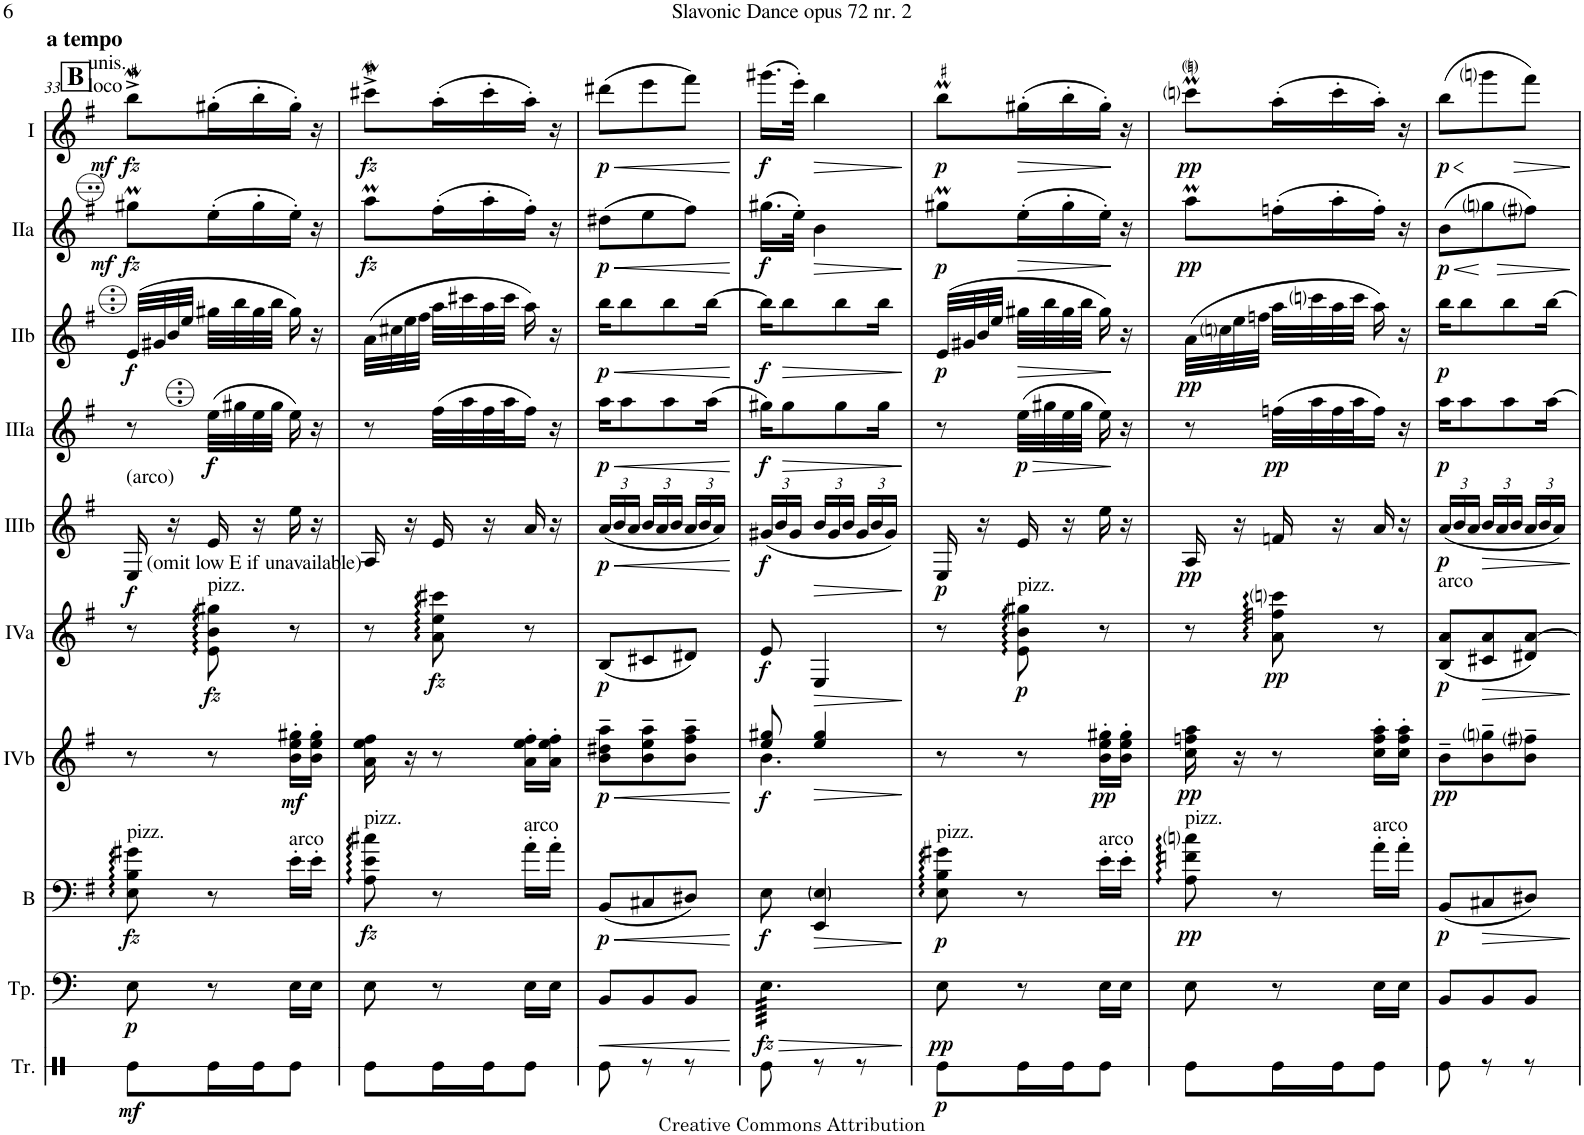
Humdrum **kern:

**kern	**dynam	**kern	**dynam	**kern	**dynam	**kern	**dynam	**kern	**dynam	**kern	**dynam	**kern	**dynam	**kern	**dynam	**kern	**dynam	**kern	**dynam
*part10	*part10	*part9	*part9	*part8	*part8	*part7	*part7	*part6	*part6	*part5	*part5	*part4	*part4	*part3	*part3	*part2	*part2	*part1	*part1
*staff10	*staff10	*staff9	*staff9	*staff8	*staff8	*staff7	*staff7	*staff6	*staff6	*staff5	*staff5	*staff4	*staff4	*staff3	*staff3	*staff2	*staff2	*staff1	*staff1
*I"Triangle	*	*I"Timpani	*	*I"Bass	*	*I"Acc. 4b	*	*I"Acc. 4a	*	*I"Acc. 3b	*	*I"Acc. 3a	*	*I"Acc. 2b	*	*I"Acc. 2a	*	*I"Acc. 1	*
*I'Tr.	*	*I'Tp.	*	*I'B	*	*	*	*	*	*	*	*	*	*	*	*	*	*	*
!!LO:PB:g=z
*clefX	*	*clefF4	*	*clefF4	*	*clefG2	*	*clefG2	*	*clefG2	*	*clefG2	*	*clefG2	*	*clefG2	*	*clefG2	*
*	*	*	*	*Trd7c12	*	*Trd7c12	*	*Trd7c12	*	*Trd7c12	*	*Trd7c12	*	*	*	*	*	*	*
*k[]	*	*k[f#]	*	*k[f#]	*	*k[f#]	*	*k[f#]	*	*k[f#]	*	*k[f#]	*	*k[f#]	*	*k[f#]	*	*k[f#]	*
*M3/8	*	*M3/8	*	*M3/8	*	*M3/8	*	*M3/8	*	*M3/8	*	*M3/8	*	*M3/8	*	*M3/8	*	*M3/8	*
!!LO:REH:place=s1:a:B:cj:fs=14:t=B
=33	=33	=33	=33	=33	=33	=33	=33	=33	=33	=33	=33	=33	=33	=33	=33	=33	=33	=33	=33
!	!	!	!	!	!	!	!	!	!	!	!	!	!	!	!	!	!	!LO:TX:a:B:t=a tempo	!
!	!	!	!	!	!	!	!	!	!	!	!	!	!	!	!	!	!	!LO:TX:a:t=♯	!
!	!	!	!	!	!	!	!	!	!	!	!	!	!	!	!	!	!	!LO:TX:a:t=unis.	!
!	!	!	!	!	!	!	!	!	!	!	!	!	!	!	!	!	!	!LO:TX:a:t=loco	!
!	!	!	!	!	!	!	!	!	!	!LO:TX:b:t=(omit low E if unavailable)	!	!	!	!	!	!	!	!	!
!	!	!	!	!	!	!	!	!	!	!LO:TX:a:t=(arco)	!	!	!	!	!	!	!	!	!
!	!	!	!	!LO:TX:a:t=pizz.	!	!	!	!	!	!	!	!	!	!	!	!	!	!	!
!	!LO:DY:b	!	!LO:DY:b	!	!LO:DY:b	!	!	!	!	!	!LO:DY:b	!	!	!	!LO:DY:b	!	!LO:DY:b	!	!
!	!	!	!	!	!	!	!	!	!	!	!	!	!	!	!	!	!LO:DY:n=1:b	!	!LO:DY:b
!	!	!	!	!	!	!	!	!	!	!	!	!	!	!	!	!	!	!	!LO:DY:n=1:b
8Re\L	mf	8E\	p	8E\ 8B\ 8g#X\	fz	8r	.	8r	.	16E/	f	8r	.	(32E/LLL	f	8gg#Xm\L	mf fz	8bbm^\L	mf fz
.	.	.	.	.	.	.	.	.	.	.	.	.	.	32G#X/	.	.	.	.	.
.	.	.	.	.	.	.	.	.	.	16r	.	.	.	32B/	.	.	.	.	.
.	.	.	.	.	.	.	.	.	.	.	.	.	.	32e/JJJ	.	.	.	.	.
!	!	!	!	!	!	!	!	!LO:TX:a:t=pizz.	!	!	!	!	!	!	!	!	!	!	!
!	!	!	!	!	!	!	!	!	!LO:DY:b	!	!	!	!LO:DY:b	!	!	!	!	!	!
16Re\L	.	8r	.	8r	.	8r	.	8e\ 8b\ 8gg#X\	fz	16e/	.	(32ee\LLL	f	32g#X\LLL	.	(16ee'\L	.	(16gg#X'\L	.
.	.	.	.	.	.	.	.	.	.	.	.	32gg#X\	.	32b\	.	.	.	.	.
16Re\J	.	.	.	.	.	.	.	.	.	16r	.	32ee\	.	32g#\	.	16gg#'\	.	16bb'\	.
.	.	.	.	.	.	.	.	.	.	.	.	32gg#\JJJ	.	32b\JJJ	.	.	.	.	.
!	!	!	!	!LO:TX:a:t=arco	!	!	!	!	!	!	!	!	!	!	!	!	!	!	!
!	!	!	!	!	!	!	!LO:DY:b	!	!	!	!	!	!	!	!	!	!	!	!
8Re\J	.	16E\LL	.	16e'\LL	.	16b\' 16ee\' 16gg#X\'LL	mf	8r	.	16ee\	.	16ee\)	.	16g#\)	.	16ee'\JJ)	.	16gg#'\JJ)	.
.	.	16E\JJ	.	16e'\JJ	.	16b\' 16ee\' 16gg#\'JJ	.	.	.	16r	.	16r	.	16r	.	16r	.	16r	.
=34	=34	=34	=34	=34	=34	=34	=34	=34	=34	=34	=34	=34	=34	=34	=34	=34	=34	=34	=34
!	!	!	!	!	!	!	!	!	!	!	!	!	!	!	!	!	!	!LO:TX:a:t=♯	!
!	!	!	!	!LO:TX:a:t=pizz.	!	!	!	!	!	!	!	!	!	!	!	!	!	!	!
!	!	!	!	!	!LO:DY:b	!	!	!	!	!	!	!	!	!	!	!	!LO:DY:b	!	!LO:DY:b
8Re\L	.	8E\	.	8A\ 8e\ 8cc#X\	fz	16a\ 16ee\ 16ff#\	.	8r	.	16A/	.	8r	.	(32A\LLL	.	8aaM\L	fz	8ccc#Xm^\L	fz
.	.	.	.	.	.	.	.	.	.	.	.	.	.	32c#X\	.	.	.	.	.
.	.	.	.	.	.	16r	.	.	.	16r	.	.	.	32e\	.	.	.	.	.
.	.	.	.	.	.	.	.	.	.	.	.	.	.	32f#\JJJ	.	.	.	.	.
!	!	!	!	!	!	!	!	!	!LO:DY:b	!	!	!	!	!	!	!	!	!	!
16Re\L	.	8r	.	8r	.	8r	.	8a\ 8ee\ 8ccc#X\	fz	16e/	.	(32ff#\LLL	.	32a\LLL	.	(16ff#'\L	.	(16aa'\L	.
.	.	.	.	.	.	.	.	.	.	.	.	32aa\	.	32cc#X\	.	.	.	.	.
16Re\J	.	.	.	.	.	.	.	.	.	16r	.	32ff#\	.	32a\	.	16aa'\	.	16ccc#'\	.
.	.	.	.	.	.	.	.	.	.	.	.	32aa\J	.	32cc#\JJJ	.	.	.	.	.
!	!	!	!	!LO:TX:a:t=arco	!	!	!	!	!	!	!	!	!	!	!	!	!	!	!
8Re\J	.	16E\LL	.	16a'\LL	.	16a\' 16ee\' 16ff#\'LL	.	8r	.	16a/	.	16ff#\JJ)	.	16a\)	.	16ff#'\JJ)	.	16aa'\JJ)	.
.	.	16E\JJ	.	16a'\JJ	.	16a\' 16ee\' 16ff#\'JJ	.	.	.	16r	.	16r	.	16r	.	16r	.	16r	.
=35	=35	=35	=35	=35	=35	=35	=35	=35	=35	=35	=35	=35	=35	=35	=35	=35	=35	=35	=35
!	!	!	!LO:HP:b	!	!LO:HP:b	!	!LO:HP:b	!	!	!	!	!	!	!	!	!	!	!	!
*	*	*	*	*	*	*	*	*	*	*Xbrackettup	*	*	*	*	*	*	*	*	*
!	!	!	!	!	!LO:DY:n=1:b	!	!LO:DY:n=1:b	!	!LO:DY:b	!	!LO:HP:b	!	!LO:HP:b	!	!LO:HP:b	!	!LO:HP:b	!	!LO:HP:b
!	!	!	!	!	!	!	!	!	!	!	!LO:DY:n=1:b	!	!LO:DY:n=1:b	!	!LO:DY:n=1:b	!	!LO:DY:n=1:b	!	!LO:DY:n=1:b
8Re\	.	8BB/L	<	(8BB/L	< p	8b\~ 8dd#X\~ 8aa\~L	< p	(8B/L	p	(24a/LL	< p	16aa\KL	< p	16b\KL	< p	(8dd#X\L	< p	(8ddd#X\L	< p
.	.	.	.	.	.	.	.	.	.	24b/	.	.	.	.	.	.	.	.	.
.	.	.	.	.	.	.	.	.	.	.	.	8aa\	.	8b\	.	.	.	.	.
.	.	.	.	.	.	.	.	.	.	24a/JJ	.	.	.	.	.	.	.	.	.
8r	.	8BB/	.	8C#X/	.	8b\~ 8ee\~ 8aa\~	.	8c#X/	.	24b/LL	.	.	.	.	.	8ee\	.	8eee\	.
.	.	.	.	.	.	.	.	.	.	24a/	.	.	.	.	.	.	.	.	.
.	.	.	.	.	.	.	.	.	.	.	.	8aa\	.	8b\	.	.	.	.	.
.	.	.	.	.	.	.	.	.	.	24b/JJ	.	.	.	.	.	.	.	.	.
8r	.	8BB/J	.	8D#X/J)	.	8b\~ 8ff#\~ 8aa\~J	.	8d#X/J)	.	24a/LL	.	.	.	.	.	8ff#\J)	.	8fff#\J)	.
.	.	.	.	.	.	.	.	.	.	24b/	.	.	.	.	.	.	.	.	.
.	.	.	.	.	.	.	.	.	.	.	.	(16aa\Jk	.	[16b\Jk	.	.	.	.	.
.	.	.	.	.	.	.	.	.	.	24a/JJ)	.	.	.	.	.	.	.	.	.
.	.	.	[	.	[	.	[	.	.	.	[	.	[	.	[	.	[	.	[
=36	=36	=36	=36	=36	=36	=36	=36	=36	=36	=36	=36	=36	=36	=36	=36	=36	=36	=36	=36
!	!	!	!LO:HP:b	!	!	!	!	!	!	!	!	!	!	!	!	!	!	!	!
*	*	*	*	*	*	*^	*	*	*	*	*	*	*	*	*	*	*	*	*
!	!	!	!LO:DY:n=1:b	!	!LO:DY:b	!	!	!LO:DY:b	!	!LO:DY:b	!	!LO:DY:b	!	!LO:DY:b	!	!LO:DY:b	!	!LO:DY:b	!	!LO:DY:b
*	*	*tremolo	*	*	*	*	*	*	*	*	*	*	*	*	*	*	*	*	*	*
8Re\	.	64E\LLLL	> fz	8E\	f	8ee/ 8gg#X/	4.b\	f	8e/	f	(24g#X/LL	f	16gg#X\KL)	f	16b\KL]	f	(16.gg#X\LL	f	(16.ggg#X\LL	f
.	.	64E\	.	.	.	.	.	.	.	.	.	.	.	.	.	.	.	.	.	.
.	.	64E\	.	.	.	.	.	.	.	.	.	.	.	.	.	.	.	.	.	.
.	.	.	.	.	.	.	.	.	.	.	24b/	.	.	.	.	.	.	.	.	.
.	.	64E\	.	.	.	.	.	.	.	.	.	.	.	.	.	.	.	.	.	.
!	!	!	!	!	!	!	!	!	!	!	!	!	!	!LO:HP:b	!	!LO:HP:b	!	!	!	!
.	.	64E\	.	.	.	.	.	.	.	.	.	.	8gg#\	>	8b\	>	.	.	.	.
.	.	64E\	.	.	.	.	.	.	.	.	.	.	.	.	.	.	.	.	.	.
.	.	.	.	.	.	.	.	.	.	.	24g#/JJ	.	.	.	.	.	.	.	.	.
.	.	64E\	.	.	.	.	.	.	.	.	.	.	.	.	.	.	32ee'\JJk)	.	32eee'\JJk)	.
.	.	64E\	.	.	.	.	.	.	.	.	.	.	.	.	.	.	.	.	.	.
!	!	!	!	!	!LO:HP:b	!	!	!LO:HP:b	!	!LO:HP:b	!	!LO:HP:b	!	!	!	!	!	!LO:HP:b	!	!LO:HP:b
8r	.	64E\	.	4EE/ 4E/	>	4ee/ 4gg#/	.	>	4E/	>	24b/LL	>	.	.	.	.	4b\	>	4bb\	>
.	.	64E\	.	.	.	.	.	.	.	.	.	.	.	.	.	.	.	.	.	.
.	.	64E\	.	.	.	.	.	.	.	.	.	.	.	.	.	.	.	.	.	.
.	.	.	.	.	.	.	.	.	.	.	24g#/	.	.	.	.	.	.	.	.	.
.	.	64E\	.	.	.	.	.	.	.	.	.	.	.	.	.	.	.	.	.	.
.	.	64E\	.	.	.	.	.	.	.	.	.	.	8gg#\	.	8b\	.	.	.	.	.
.	.	64E\	.	.	.	.	.	.	.	.	.	.	.	.	.	.	.	.	.	.
.	.	.	.	.	.	.	.	.	.	.	24b/JJ	.	.	.	.	.	.	.	.	.
.	.	64E\	.	.	.	.	.	.	.	.	.	.	.	.	.	.	.	.	.	.
.	.	64E\	.	.	.	.	.	.	.	.	.	.	.	.	.	.	.	.	.	.
8r	.	64E\	.	.	.	.	.	.	.	.	24g#/LL	.	.	.	.	.	.	.	.	.
.	.	64E\	.	.	.	.	.	.	.	.	.	.	.	.	.	.	.	.	.	.
.	.	64E\	.	.	.	.	.	.	.	.	.	.	.	.	.	.	.	.	.	.
.	.	.	.	.	.	.	.	.	.	.	24b/	.	.	.	.	.	.	.	.	.
.	.	64E\	.	.	.	.	.	.	.	.	.	.	.	.	.	.	.	.	.	.
.	.	64E\	.	.	.	.	.	.	.	.	.	.	16gg#\Jk	.	16b\Jk	.	.	.	.	.
.	.	64E\	.	.	.	.	.	.	.	.	.	.	.	.	.	.	.	.	.	.
.	.	.	.	.	.	.	.	.	.	.	24g#/JJ)	.	.	.	.	.	.	.	.	.
.	.	64E\	.	.	.	.	.	.	.	.	.	.	.	.	.	.	.	.	.	.
.	.	64E\JJJJ	.	.	.	.	.	.	.	.	.	.	.	.	.	.	.	.	.	.
*	*	*Xtremolo	*	*	*	*	*	*	*	*	*	*	*	*	*	*	*	*	*	*
*	*	*	*	*	*	*v	*v	*	*	*	*	*	*	*	*	*	*	*	*	*
.	.	.	]	.	]	.	]	.	]	.	]	.	]	.	]	.	]	.	]
=37	=37	=37	=37	=37	=37	=37	=37	=37	=37	=37	=37	=37	=37	=37	=37	=37	=37	=37	=37
!	!	!	!	!	!	!	!	!	!	!	!	!	!	!	!	!	!	!LO:TX:a:t=♯	!
!	!	!	!	!LO:TX:a:t=pizz.	!	!	!	!	!	!	!	!	!	!	!	!	!	!	!
!	!LO:DY:b	!	!LO:DY:b	!	!LO:DY:b	!	!	!	!	!	!LO:DY:b	!	!	!	!LO:DY:b	!	!LO:DY:b	!	!LO:DY:b
8Re\L	p	8E\	pp	8E\ 8B\ 8g#X\	p	8r	.	8r	.	16E/	p	8r	.	(32E/LLL	p	8gg#Xm\L	p	8bbm\L	p
.	.	.	.	.	.	.	.	.	.	.	.	.	.	32G#X/	.	.	.	.	.
.	.	.	.	.	.	.	.	.	.	16r	.	.	.	32B/	.	.	.	.	.
.	.	.	.	.	.	.	.	.	.	.	.	.	.	32e/JJJ	.	.	.	.	.
!	!	!	!	!	!	!	!	!LO:TX:a:t=pizz.	!	!	!	!	!	!	!	!	!	!	!
!	!	!	!	!	!	!	!	!	!LO:DY:b	!	!	!	!LO:HP:b	!	!LO:HP:b	!	!LO:HP:b	!	!LO:HP:b
!	!	!	!	!	!	!	!	!	!	!	!	!	!LO:DY:n=1:b	!	!	!	!	!	!
16Re\L	.	8r	.	8r	.	8r	.	8e\ 8b\ 8gg#X\	p	16e/	.	(32ee\LLL	> p	32g#X\LLL	>	(16ee'\L	>	(16gg#X'\L	>
.	.	.	.	.	.	.	.	.	.	.	.	32gg#X\	.	32b\	.	.	.	.	.
16Re\J	.	.	.	.	.	.	.	.	.	16r	.	32ee\	.	32g#\	.	16gg#'\	.	16bb'\	.
.	.	.	.	.	.	.	.	.	.	.	.	32gg#\JJJ	.	32b\JJJ	.	.	.	.	.
!	!	!	!	!LO:TX:a:t=arco	!	!	!	!	!	!	!	!	!	!	!	!	!	!	!
!	!	!	!	!	!	!	!LO:DY:b	!	!	!	!	!	!	!	!	!	!	!	!
8Re\J	.	16E\LL	.	16e'\LL	.	16b\' 16ee\' 16gg#X\'LL	pp	8r	.	16ee\	.	16ee\)	.	16g#\)	.	16ee'\JJ)	.	16gg#'\JJ)	.
.	.	16E\JJ	.	16e'\JJ	.	16b\' 16ee\' 16gg#\'JJ	.	.	.	16r	.	16r	]	16r	]	16r	]	16r	]
=38	=38	=38	=38	=38	=38	=38	=38	=38	=38	=38	=38	=38	=38	=38	=38	=38	=38	=38	=38
!	!	!	!	!	!	!	!	!	!	!	!	!	!	!	!	!	!	!LO:TX:a:t=(♮)	!
!	!	!	!	!LO:TX:a:t=pizz.	!	!	!	!	!	!	!	!	!	!	!	!	!	!	!
!	!	!	!	!	!LO:DY:b	!	!LO:DY:b	!	!	!	!LO:DY:b	!	!	!	!LO:DY:b	!	!LO:DY:b	!	!LO:DY:b
8Re\L	.	8E\	.	8A\ 8fn\ 8ccni\	pp	16cc\ 16ffn\ 16aa\	pp	8r	.	16A/	pp	8r	.	(32A\LLL	pp	8aaM\L	pp	8cccniM\L	pp
.	.	.	.	.	.	.	.	.	.	.	.	.	.	32cni\	.	.	.	.	.
.	.	.	.	.	.	16r	.	.	.	16r	.	.	.	32e\	.	.	.	.	.
.	.	.	.	.	.	.	.	.	.	.	.	.	.	32fn\JJJ	.	.	.	.	.
!	!	!	!	!	!	!	!	!	!LO:DY:b	!	!	!	!LO:DY:b	!	!	!	!	!	!
16Re\L	.	8r	.	8r	.	8r	.	8a\ 8ffn\ 8cccni\	pp	16fn/	.	(32ffn\LLL	pp	32a\LLL	.	(16ffn'\L	.	(16aa'\L	.
.	.	.	.	.	.	.	.	.	.	.	.	32aa\	.	32ccni\	.	.	.	.	.
16Re\J	.	.	.	.	.	.	.	.	.	16r	.	32ff\	.	32a\	.	16aa'\	.	16ccc'\	.
.	.	.	.	.	.	.	.	.	.	.	.	32aa\J	.	32cc\JJJ	.	.	.	.	.
!	!	!	!	!LO:TX:a:t=arco	!	!	!	!	!	!	!	!	!	!	!	!	!	!	!
8Re\J	.	16E\LL	.	16a'\LL	.	16cc\' 16ff\' 16aa\'LL	.	8r	.	16a/	.	16ff\JJ)	.	16a\)	.	16ff'\JJ)	.	16aa'\JJ)	.
.	.	16E\JJ	.	16a'\JJ	.	16cc\' 16ff\' 16aa\'JJ	.	.	.	16r	.	16r	.	16r	.	16r	.	16r	.
=39	=39	=39	=39	=39	=39	=39	=39	=39	=39	=39	=39	=39	=39	=39	=39	=39	=39	=39	=39
!	!	!	!	!	!	!	!	!LO:TX:a:t=arco	!	!	!	!	!	!	!	!	!	!	!
!	!	!	!	!	!LO:DY:b	!	!LO:DY:b	!	!LO:DY:b	!	!LO:DY:b	!	!LO:DY:b	!	!LO:DY:b	!	!LO:HP:b	!	!LO:HP:b
!	!	!	!	!	!	!	!	!	!	!	!	!	!	!	!	!	!LO:DY:n=1:b	!	!LO:DY:n=1:b
8Re\	.	8BB/L	.	(8BB/L	p	8b~\L	pp	(8B/ 8a/L	p	(24a/LL	p	16aa\KL	p	16b\KL	p	(8b\L	< p	(8bb\L	< p
.	.	.	.	.	.	.	.	.	.	24b/	.	.	.	.	.	.	.	.	.
.	.	.	.	.	.	.	.	.	.	.	.	8aa\	.	8b\	.	.	.	.	.
.	.	.	.	.	.	.	.	.	.	24a/JJ	.	.	.	.	.	.	.	.	.
!	!	!	!	!	!LO:HP:b	!	!	!	!LO:HP:b	!	!LO:HP:b	!	!	!	!	!	!	!	!LO:HP:b
8r	.	8BB/	.	8C#X/	>	8b\~ 8ggni\~	.	8c#X/ 8a/	>	24b/LL	>	.	.	.	.	8ggni\	.	8gggni\	>
.	.	.	.	.	.	.	.	.	.	24a/	.	.	.	.	.	.	.	.	.
.	.	.	.	.	.	.	.	.	.	.	.	8aa\	.	8b\	.	.	.	.	.
.	.	.	.	.	.	.	.	.	.	24b/JJ	.	.	.	.	.	.	.	.	.
!	!	!	!	!	!	!	!	!	!	!	!	!	!	!	!	!	!LO:HP:n=1:b	!	!
8r	.	8BB/J	.	8D#X/J)	.	8b\~ 8ff#i\~J	.	8d#X/ [8a/J)	.	24a/LL	.	.	.	.	.	8ff#i\J)	[ >	8fff#\J)	[
.	.	.	.	.	.	.	.	.	.	24b/	.	.	.	.	.	.	.	.	.
.	.	.	.	.	.	.	.	.	.	.	.	[16aa\Jk	.	[16b\Jk	.	.	.	.	.
.	.	.	.	.	.	.	.	.	.	24a/JJ)	.	.	.	.	.	.	.	.	.
.	.	.	.	.	]	.	.	.	]	.	]	.	.	.	.	.	]	.	]
=	=	=	=	=	=	=	=	=	=	=	=	=	=	=	=	=	=	=	=
*-	*-	*-	*-	*-	*-	*-	*-	*-	*-	*-	*-	*-	*-	*-	*-	*-	*-	*-	*-
